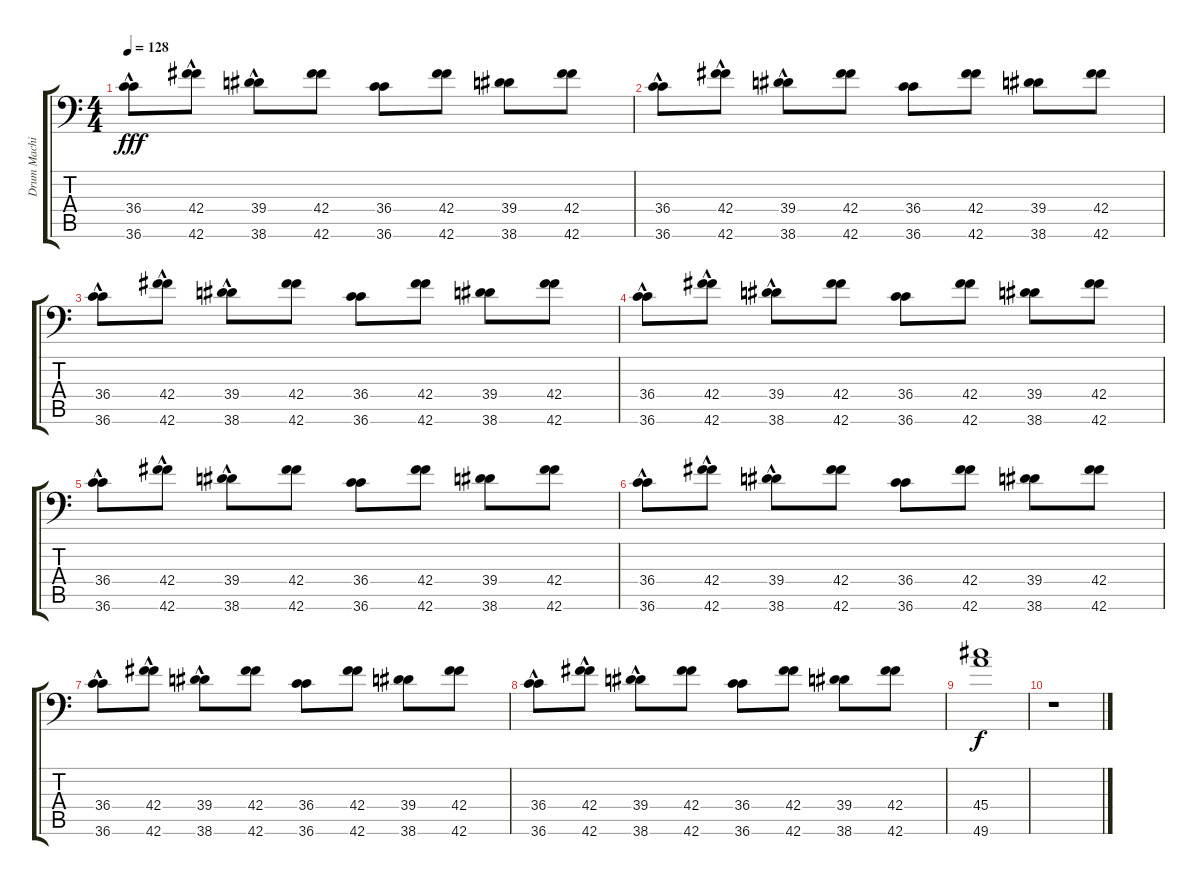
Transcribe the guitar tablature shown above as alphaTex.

\track ("Drum Machine" "Drum Machi") {instrument acousticgrandpiano}
\staff {score tabs}
\tuning (C-1 C-1 C-1 C-1 C-1 C-1) {hide}
\ts (4 4)
\tempo 128
\clef f4
\ks c
(36.4{hac} 36.6{hac}).8{dy fff} (42.4{hac} 42.6{hac}).8 (39.4{hac} 38.6{hac}).8 (42.4 42.6).8 (36.4 36.6).8 (42.4 42.6).8 (39.4 38.6).8 (42.4 42.6).8 |
(36.4{hac} 36.6{hac}).8 (42.4{hac} 42.6{hac}).8 (39.4{hac} 38.6{hac}).8 (42.4 42.6).8 (36.4 36.6).8 (42.4 42.6).8 (39.4 38.6).8 (42.4 42.6).8 |
(36.4{hac} 36.6{hac}).8 (42.4{hac} 42.6{hac}).8 (39.4{hac} 38.6{hac}).8 (42.4 42.6).8 (36.4 36.6).8 (42.4 42.6).8 (39.4 38.6).8 (42.4 42.6).8 |
(36.4{hac} 36.6{hac}).8 (42.4{hac} 42.6{hac}).8 (39.4{hac} 38.6{hac}).8 (42.4 42.6).8 (36.4 36.6).8 (42.4 42.6).8 (39.4 38.6).8 (42.4 42.6).8 |
(36.4{hac} 36.6{hac}).8 (42.4{hac} 42.6{hac}).8 (39.4{hac} 38.6{hac}).8 (42.4 42.6).8 (36.4 36.6).8 (42.4 42.6).8 (39.4 38.6).8 (42.4 42.6).8 |
(36.4{hac} 36.6{hac}).8 (42.4{hac} 42.6{hac}).8 (39.4{hac} 38.6{hac}).8 (42.4 42.6).8 (36.4 36.6).8 (42.4 42.6).8 (39.4 38.6).8 (42.4 42.6).8 |
(36.4{hac} 36.6{hac}).8 (42.4{hac} 42.6{hac}).8 (39.4{hac} 38.6{hac}).8 (42.4 42.6).8 (36.4 36.6).8 (42.4 42.6).8 (39.4 38.6).8 (42.4 42.6).8 |
(36.4{hac} 36.6{hac}).8 (42.4{hac} 42.6{hac}).8 (39.4{hac} 38.6{hac}).8 (42.4 42.6).8 (36.4 36.6).8 (42.4 42.6).8 (39.4 38.6).8 (42.4 42.6).8 |
(45.4 49.6).1{dy f} |
r.1
